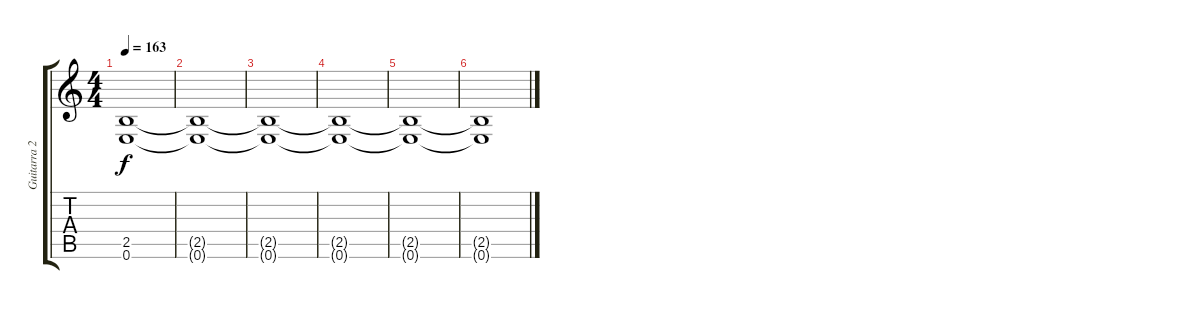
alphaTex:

\track ("Guitarra 2" "Guitarra 2") {instrument overdrivenguitar}
\staff {score tabs}
\tuning (E4 B3 G3 D3 A2 E2) {hide}
\ts (4 4)
\tempo 163
\clef g2
\ks c
(2.5 0.6).1{dy f} |
(2.5{t} 0.6{t}).1 |
(2.5{t} 0.6{t}).1 |
(2.5{t} 0.6{t}).1 |
(2.5{t} 0.6{t}).1 |
(2.5{t} 0.6{t}).1
